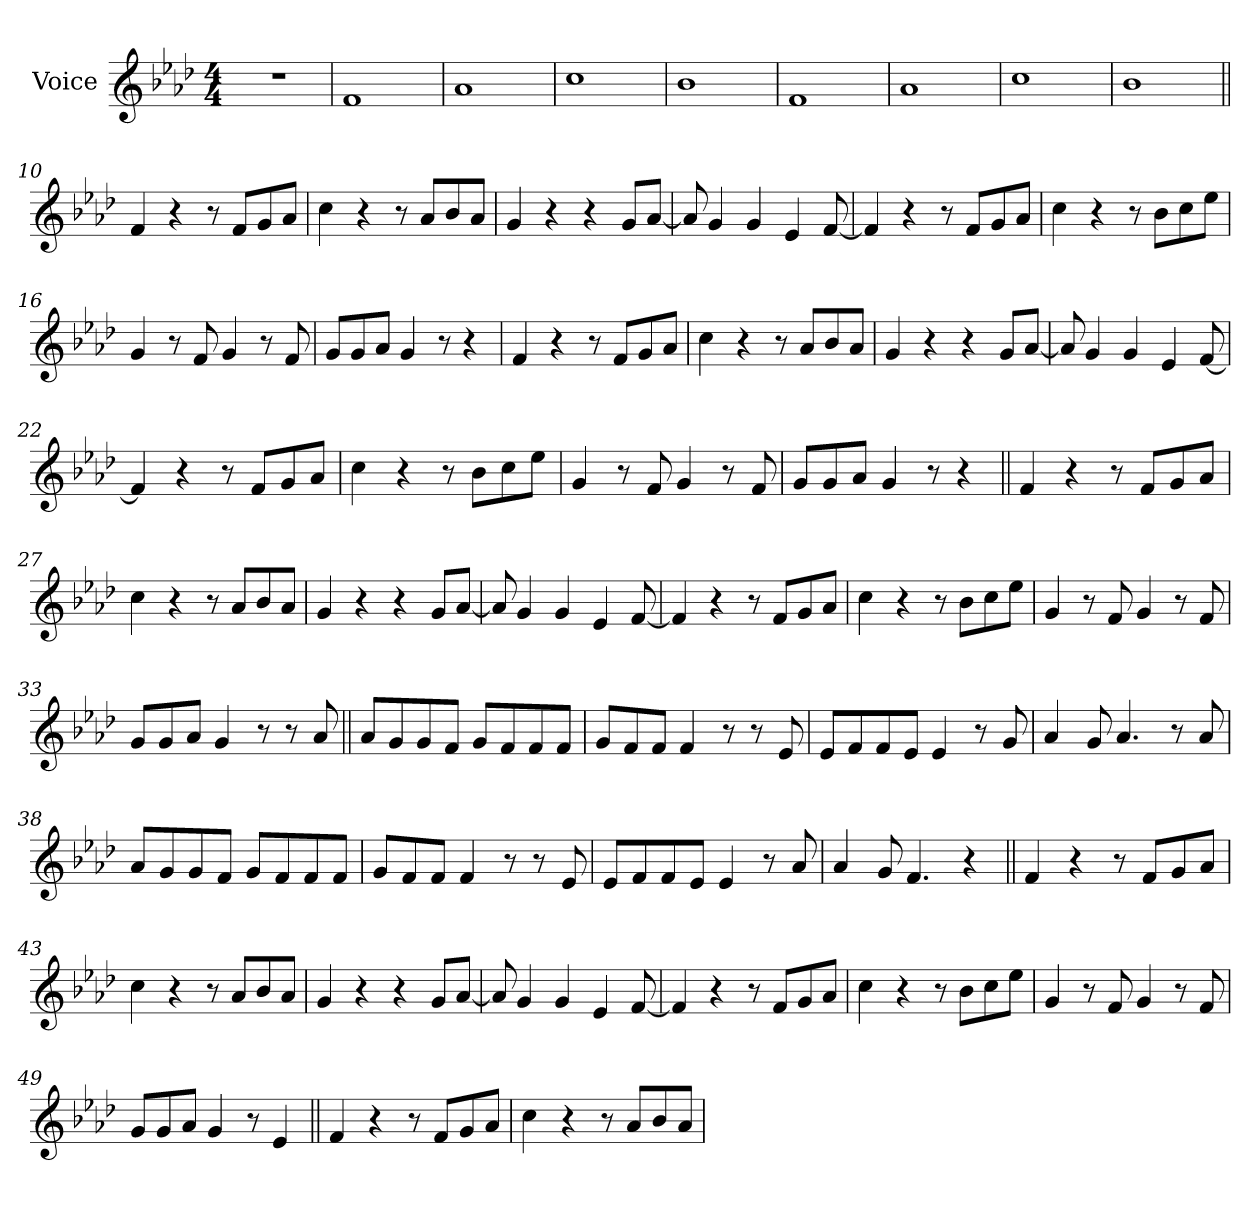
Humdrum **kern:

**kern
*part1
*staff1
*I"Voice
*I'Vc.
*clefG2
*k[b-e-a-d-]
*M4/4
*MM140
=1
1r
=2
1f!
=3
1a-!
=4
1cc!
=5
1b-!
=6
1f!
=7
1a-!
=8
1cc!
=9
1b-!
=10||
4f
4r
8r
8fL
8g
8a-J
=11
4cc
4r
8r
8a-L
8b-
8a-J
=12
4g
4r
4r
8gL
[8a-J
=13
8a-]
4g
4g
4e-
[8f
=14
4f]
4r
8r
8fL
8g
8a-J
=15
4cc
4r
8r
8b-L
8cc
8ee-J
=16
4g
8r
8f
4g
8r
8f
=17
8gL
8g
8a-J
4g
8r
4r
=18
4f
4r
8r
8fL
8g
8a-J
=19
4cc
4r
8r
8a-L
8b-
8a-J
=20
4g
4r
4r
8gL
[8a-J
=21
8a-]
4g
4g
4e-
[8f
=22
4f]
4r
8r
8fL
8g
8a-J
=23
4cc
4r
8r
8b-L
8cc
8ee-J
=24
4g
8r
8f
4g
8r
8f
=25
8gL
8g
8a-J
4g
8r
4r
=26||
4f
4r
8r
8fL
8g
8a-J
=27
4cc
4r
8r
8a-L
8b-
8a-J
=28
4g
4r
4r
8gL
[8a-J
=29
8a-]
4g
4g
4e-
[8f
=30
4f]
4r
8r
8fL
8g
8a-J
=31
4cc
4r
8r
8b-L
8cc
8ee-J
=32
4g
8r
8f
4g
8r
8f
=33
8gL
8g
8a-J
4g
8r
8r
8a-
=34||
8a-L
8g
8g
8fJ
8gL
8f
8f
8fJ
=35
8gL
8f
8fJ
4f
8r
8r
8e-
=36
8e-L
8f
8f
8e-J
4e-
8r
8g
=37
4a-
8g
4.a-
8r
8a-
=38
8a-L
8g
8g
8fJ
8gL
8f
8f
8fJ
=39
8gL
8f
8fJ
4f
8r
8r
8e-
=40
8e-L
8f
8f
8e-J
4e-
8r
8a-
=41
4a-
8g
4.f
4r
=42||
4f
4r
8r
8fL
8g
8a-J
=43
4cc
4r
8r
8a-L
8b-
8a-J
=44
4g
4r
4r
8gL
[8a-J
=45
8a-]
4g
4g
4e-
[8f
=46
4f]
4r
8r
8fL
8g
8a-J
=47
4cc
4r
8r
8b-L
8cc
8ee-J
=48
4g
8r
8f
4g
8r
8f
=49
8gL
8g
8a-J
4g
8r
4e-
=50||
4f
4r
8r
8fL
8g
8a-J
=51
4cc
4r
8r
8a-L
8b-
8a-J
=
*-
